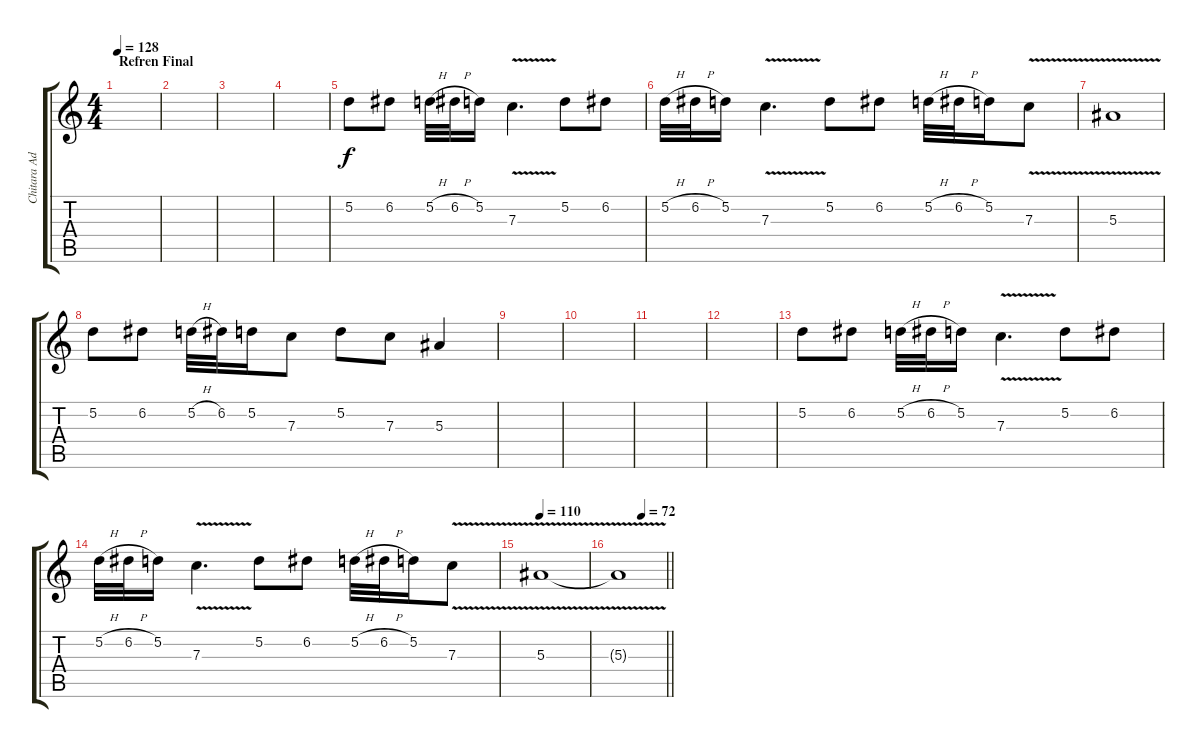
\track ("Chitara Add" "Chitara Ad") {instrument acousticguitarsteel}
\staff {score tabs}
\tuning (D4 A3 F3 C3 G2 C2) {hide}
\ts (4 4)
\section ("" "Refren Final")
\tempo 128
\clef g2
\ks c
|
|
|
|
5.2.8 6.2.8 5.2{h}.32 6.2{h}.32 5.2.16 7.3{v}.4{d} 5.2.8 6.2.8 |
5.2{h}.32 6.2{h}.32 5.2.16 7.3{v}.4{d} 5.2.8 6.2.8 5.2{h}.32 6.2{h}.32 5.2.16 7.3{v}.8 |
5.3{v}.1 |
5.2.8 6.2.8 5.2{h}.32 6.2.32 5.2.16 7.3.8 5.2.8 7.3.8 5.3.4 |
|
|
|
|
5.2.8 6.2.8 5.2{h}.32 6.2{h}.32 5.2.16 7.3{v}.4{d} 5.2.8 6.2.8 |
5.2{h}.32 6.2{h}.32 5.2.16 7.3{v}.4{d} 5.2.8 6.2.8 5.2{h}.32 6.2{h}.32 5.2.16 7.3{v}.8 |
\tempo 110
5.3{v}.1 |
\tempo (72 0.5)
\barLineRight lightlight
5.3{t}.1
